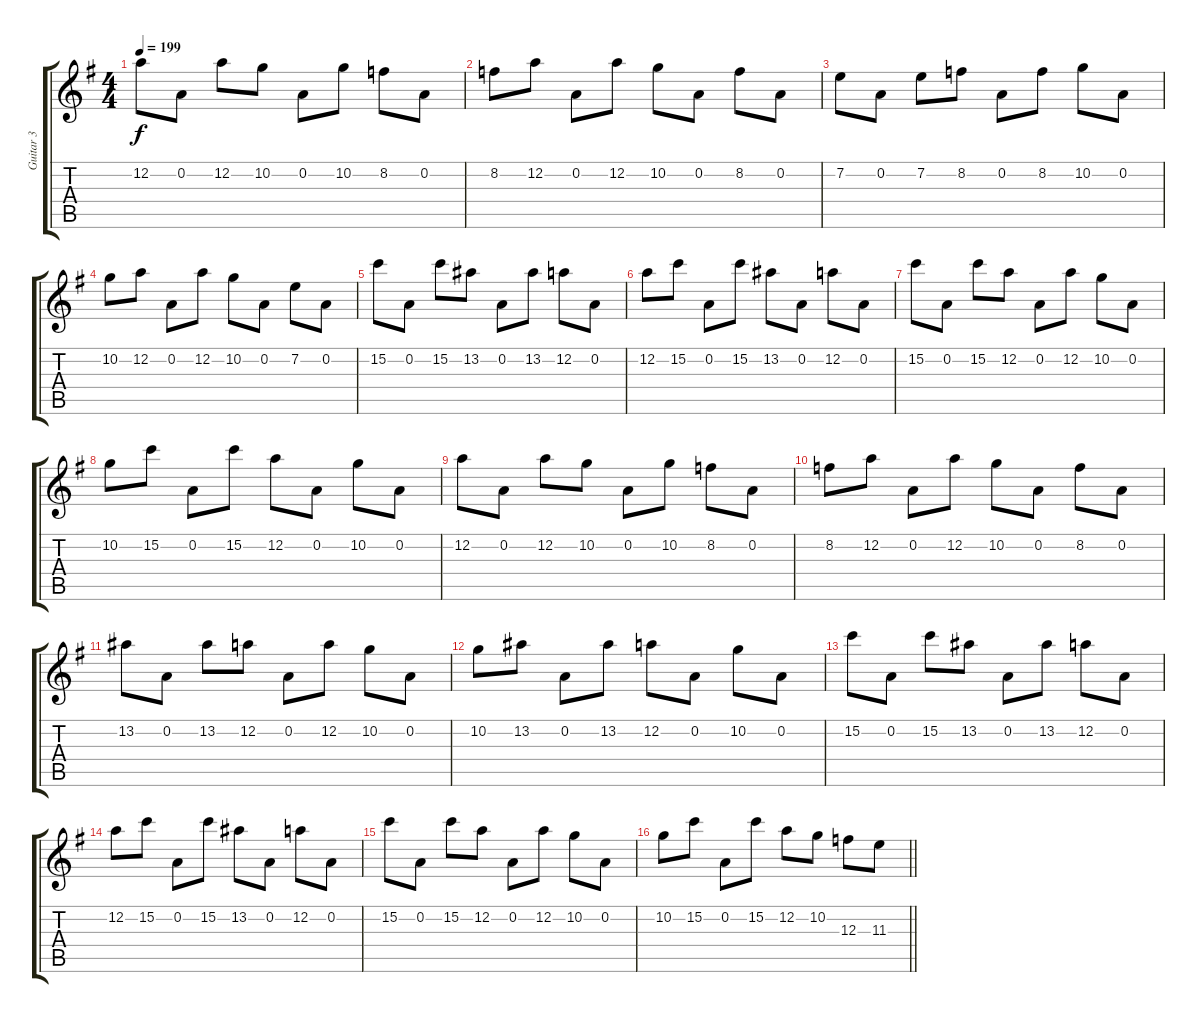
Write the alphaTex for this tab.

\track ("Guitar 3" "Guitar 3") {instrument distortionguitar}
\staff {score tabs}
\tuning (D4 A3 F3 C3 G2 D2) {hide}
\ts (4 4)
\tempo 199
\clef g2
\ks eminor
12.2.8{dy f} 0.2.8 12.2.8 10.2.8 0.2.8 10.2.8 8.2.8 0.2.8 |
8.2.8 12.2.8 0.2.8 12.2.8 10.2.8 0.2.8 8.2.8 0.2.8 |
7.2.8 0.2.8 7.2.8 8.2.8 0.2.8 8.2.8 10.2.8 0.2.8 |
10.2.8 12.2.8 0.2.8 12.2.8 10.2.8 0.2.8 7.2.8 0.2.8 |
15.2.8 0.2.8 15.2.8 13.2.8 0.2.8 13.2.8 12.2.8 0.2.8 |
12.2.8 15.2.8 0.2.8 15.2.8 13.2.8 0.2.8 12.2.8 0.2.8 |
15.2.8 0.2.8 15.2.8 12.2.8 0.2.8 12.2.8 10.2.8 0.2.8 |
10.2.8 15.2.8 0.2.8 15.2.8 12.2.8 0.2.8 10.2.8 0.2.8 |
12.2.8 0.2.8 12.2.8 10.2.8 0.2.8 10.2.8 8.2.8 0.2.8 |
8.2.8 12.2.8 0.2.8 12.2.8 10.2.8 0.2.8 8.2.8 0.2.8 |
13.2.8 0.2.8 13.2.8 12.2.8 0.2.8 12.2.8 10.2.8 0.2.8 |
10.2.8 13.2.8 0.2.8 13.2.8 12.2.8 0.2.8 10.2.8 0.2.8 |
15.2.8 0.2.8 15.2.8 13.2.8 0.2.8 13.2.8 12.2.8 0.2.8 |
12.2.8 15.2.8 0.2.8 15.2.8 13.2.8 0.2.8 12.2.8 0.2.8 |
15.2.8 0.2.8 15.2.8 12.2.8 0.2.8 12.2.8 10.2.8 0.2.8 |
\barLineRight lightlight
10.2.8 15.2.8 0.2.8 15.2.8 12.2.8 10.2.8 12.3.8 11.3.8
